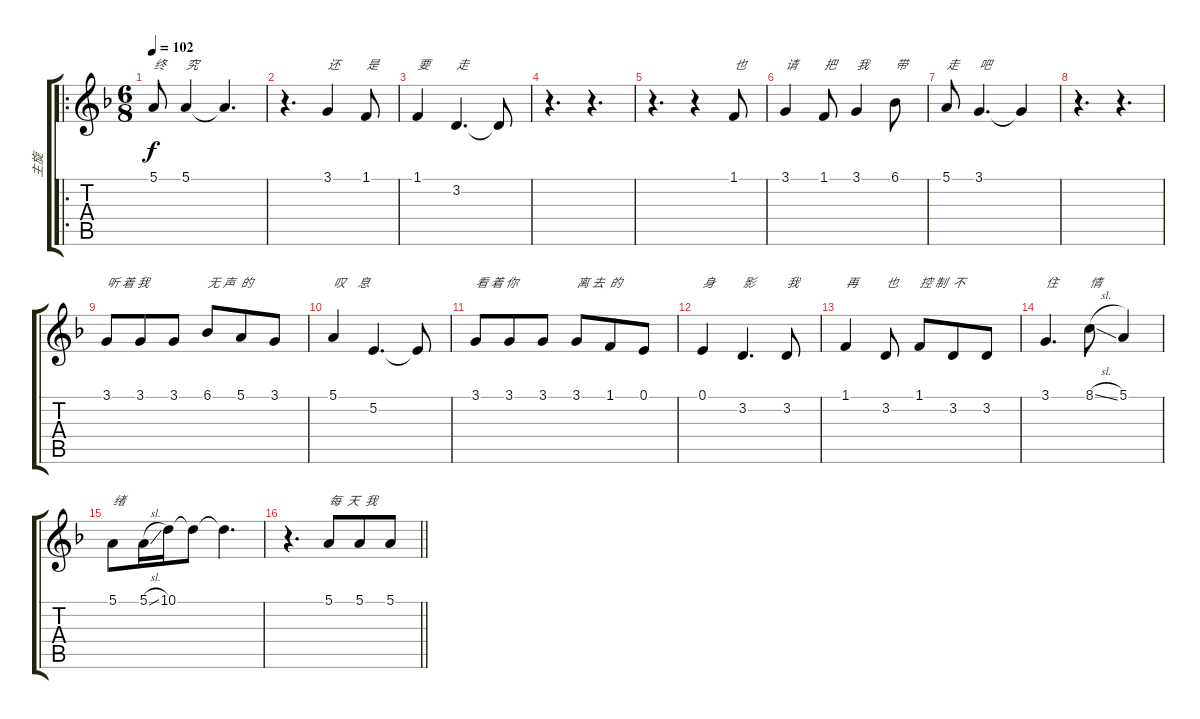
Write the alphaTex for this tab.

\track ("主旋" "主旋") {instrument viola}
\staff {score tabs}
\tuning (E4 B3 G3 D3 A2 E2) {hide}
\ro
\ts (6 8)
\tempo 102
\clef g2
\ks f
5.1.8{txt "终" dy f} 5.1.4{txt "究"} 5.1{t}.4{d} |
r.4{d} 3.1.4{txt "还"} 1.1.8{txt "是"} |
1.1.4{txt "要"} 3.2.4{d txt "走"} 3.2{t}.8 |
r.4{d} r.4{d} |
r.4{d} r.4 1.1.8{txt "也"} |
3.1.4{txt "请"} 1.1.8{txt "把"} 3.1.4{txt "我"} 6.1.8{txt "带"} |
5.1.8{txt "走"} 3.1.4{d txt "吧"} 3.1{t}.4 |
r.4{d} r.4{d} |
3.1.8{txt "听 着 我"} 3.1.8 3.1.8 6.1.8{txt "无 声  的"} 5.1.8 3.1.8 |
5.1.4{txt "叹    息"} 5.2.4{d} 5.2{t}.8 |
3.1.8{txt "看 着 你"} 3.1.8 3.1.8 3.1.8{txt "离 去  的"} 1.1.8 0.1.8 |
0.1.4{txt "身"} 3.2.4{d txt "影"} 3.2.8{txt "我"} |
1.1.4{txt "再"} 3.2.8{txt "也"} 1.1.8{txt "控 制  不"} 3.2.8 3.2.8 |
3.1.4{d txt "住"} 8.1{sl}.8{txt "情"} 5.1.4 |
5.1.8{txt "绪"} 5.1{sl}.16 10.1.16 10.1{t}.8 10.1{t}.4{d} |
\barLineRight lightlight
r.4{d} 5.1.8{txt "每  天  我"} 5.1.8 5.1.8
